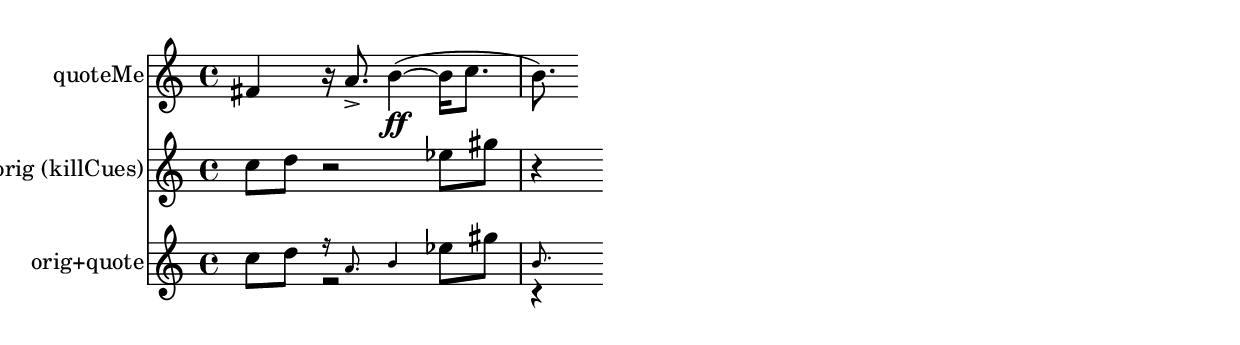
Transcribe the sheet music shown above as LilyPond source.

\header {


  texidoc = " The @code{cueDuring} form of quotation will set stem
directions on both quoted and main voice, and deliver the quoted voice
in the @code{cue} @code{Voice}. The music function @code{\killCues}
can remove all cue notes.

Spanners run to the end of a cue section, and are not started on the
last note."

}

\version "2.6.0"
\layout {
  raggedright = ##t
}

quoteMe = \relative c' { fis4 r16  a8.-> b4(-\ff~  b16 c8.  b) }

\addquote quoteMe \quoteMe 

original = \relative c'' {
  c8 d
  \cueDuring #"quoteMe"  #1 { r2 }
  es8 gis8
  \cueDuring #"quoteMe"  #1 { r4 }
}

cueStaff =  \relative c'' <<
  \set Staff.quotedEventTypes = #'(note-event articulation-event)
  \original
>>

<<
  \new Staff {
    \set Staff.instrument = "quoteMe"
    \quoteMe
  }
  \new Staff {
    \set Staff.instrument = "orig (killCues)"
    \killCues \original
  }
  \new Staff {
    \set Staff.instrument = "orig+quote"	
    \cueStaff
  }
>>
